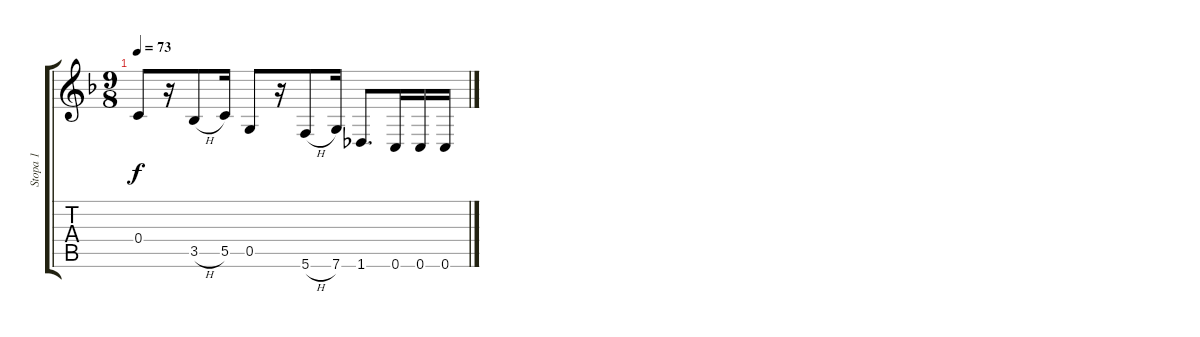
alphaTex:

\track ("Stopa 1" "Stopa 1") {instrument overdrivenguitar}
\staff {score tabs}
\tuning (E4 C4 G3 C3 G2 C2) {hide}
\ts (9 8)
\tempo 73
\clef g2
\ks f
0.4.8{dy f} r.16 3.5{h}.8 5.5.16 0.5.8 r.16 5.6{h}.8 7.6.16 1.6.8{d} 0.6.16 0.6.16 0.6.16
